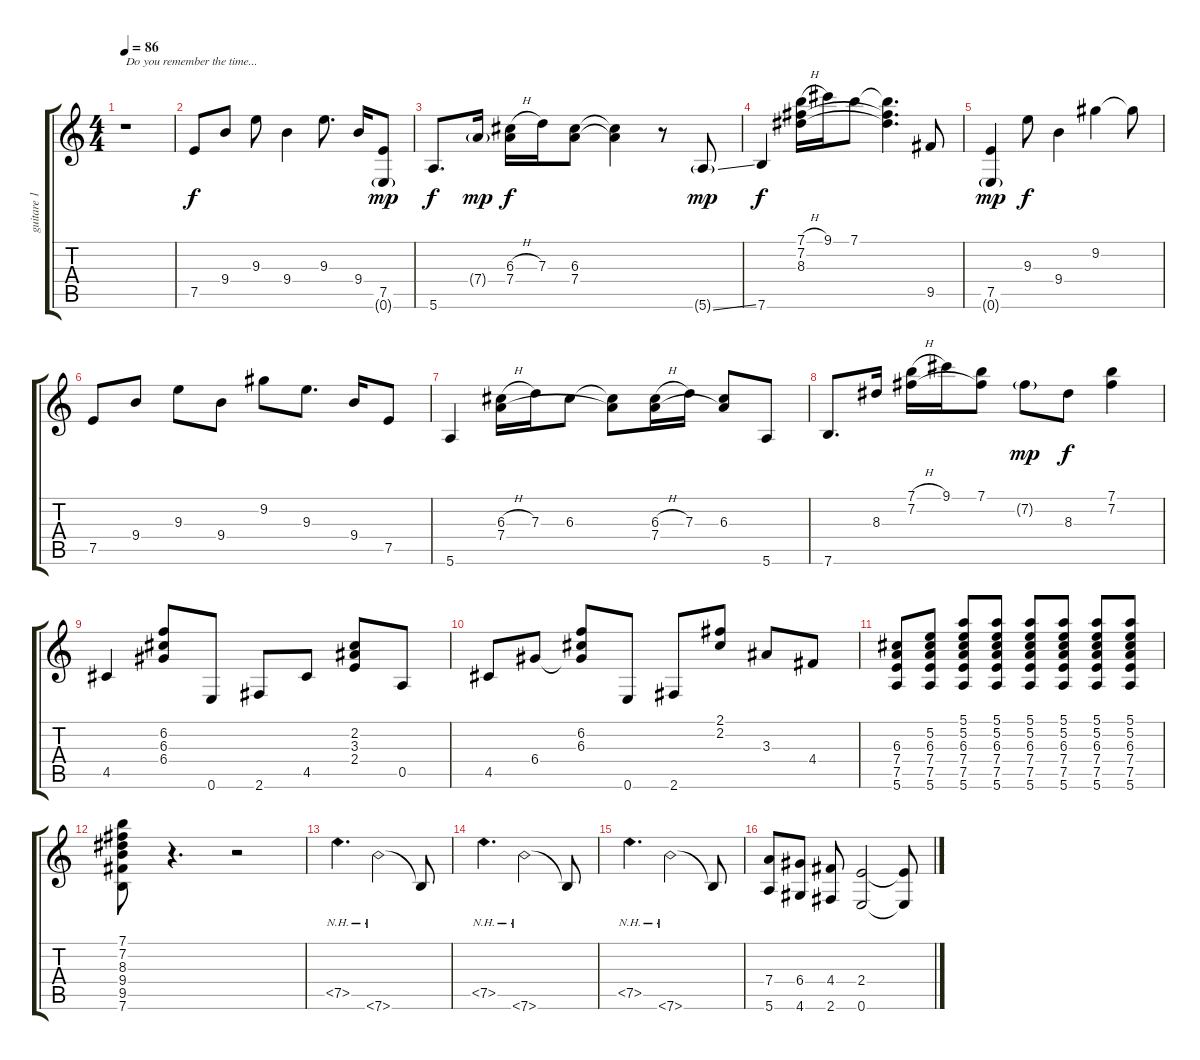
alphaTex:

\track ("guitare 1" "guitare 1") {instrument electricguitarclean}
\staff {score tabs}
\tuning (E4 B3 G3 D3 A2 E2) {hide}
\ts (4 4)
\tempo 86
\clef g2
\ks c
r.1{txt "Do you remember the time..." dy f instrument electricguitarclean} |
7.5.8 9.4.8 9.3.8 9.4.4 9.3.8{d} 9.4.16 (7.5 0.6{g}).8{dy mp} |
5.6.8{d dy f} 7.4{g}.16{dy mp} (6.3{h} 7.4).16{dy f} 7.3.16 (6.3 7.4).8 (6.3{t} 7.4{t}).4 r.8 5.6{ss g}.8{dy mp} |
7.6.4{dy f} (7.1{h} 7.2 8.3).16 9.1.16 7.1.8 (7.1{t} 7.2{t} 8.3{t}).4{d} 9.5.8 |
(7.5 0.6{g}).4{dy mp} 9.3.8{dy f} 9.4.4 9.2.4 9.2{t}.8 |
7.5.8 9.4.8 9.3.8 9.4.8 9.2.8 9.3.8{d} 9.4.16 7.5.8 |
5.6.4 (6.3{h} 7.4).16 7.3.16 6.3.8 (6.3{t} 7.4{t}).8 (6.3{h} 7.4).16 7.3.16 (6.3 7.4{t}).8 5.6.8 |
7.6.8{d} 8.3.16 (7.1{h} 7.2).16 9.1.16 (7.1 7.2{t}).8 7.2{g}.8{dy mp} 8.3.8{dy f} (7.1 7.2).4 |
4.5.4 (6.2 6.3 6.4).8 0.6.8 2.6.8 4.5.8 (2.2 3.3 2.4).8 0.5.8 |
4.5.8 6.4.8 (6.2 6.3 6.4{t}).8 0.6.8 2.6.8 (2.1 2.2).8 3.3.8 4.4.8 |
(6.3 7.4 7.5 5.6).8 (5.2 6.3 7.4 7.5 5.6).8 (5.1 5.2 6.3 7.4 7.5 5.6).8 (5.1 5.2 6.3 7.4 7.5 5.6).8 (5.1 5.2 6.3 7.4 7.5 5.6).8 (5.1 5.2 6.3 7.4 7.5 5.6).8 (5.1 5.2 6.3 7.4 7.5 5.6).8 (5.1 5.2 6.3 7.4 7.5 5.6).8 |
(7.1 7.2 8.3 9.4 9.5 7.6).8 r.4{d} r.2 |
7.5{nh}.4{d} 7.6{nh}.2 7.6{t}.8 |
7.5{nh}.4{d} 7.6{nh}.2 7.6{t}.8 |
7.5{nh}.4{d} 7.6{nh}.2 7.6{t}.8 |
(7.4 5.6).8 (6.4 4.6).8 (4.4 2.6).8 (2.4 0.6).2 (2.4{t} 0.6{t}).8
